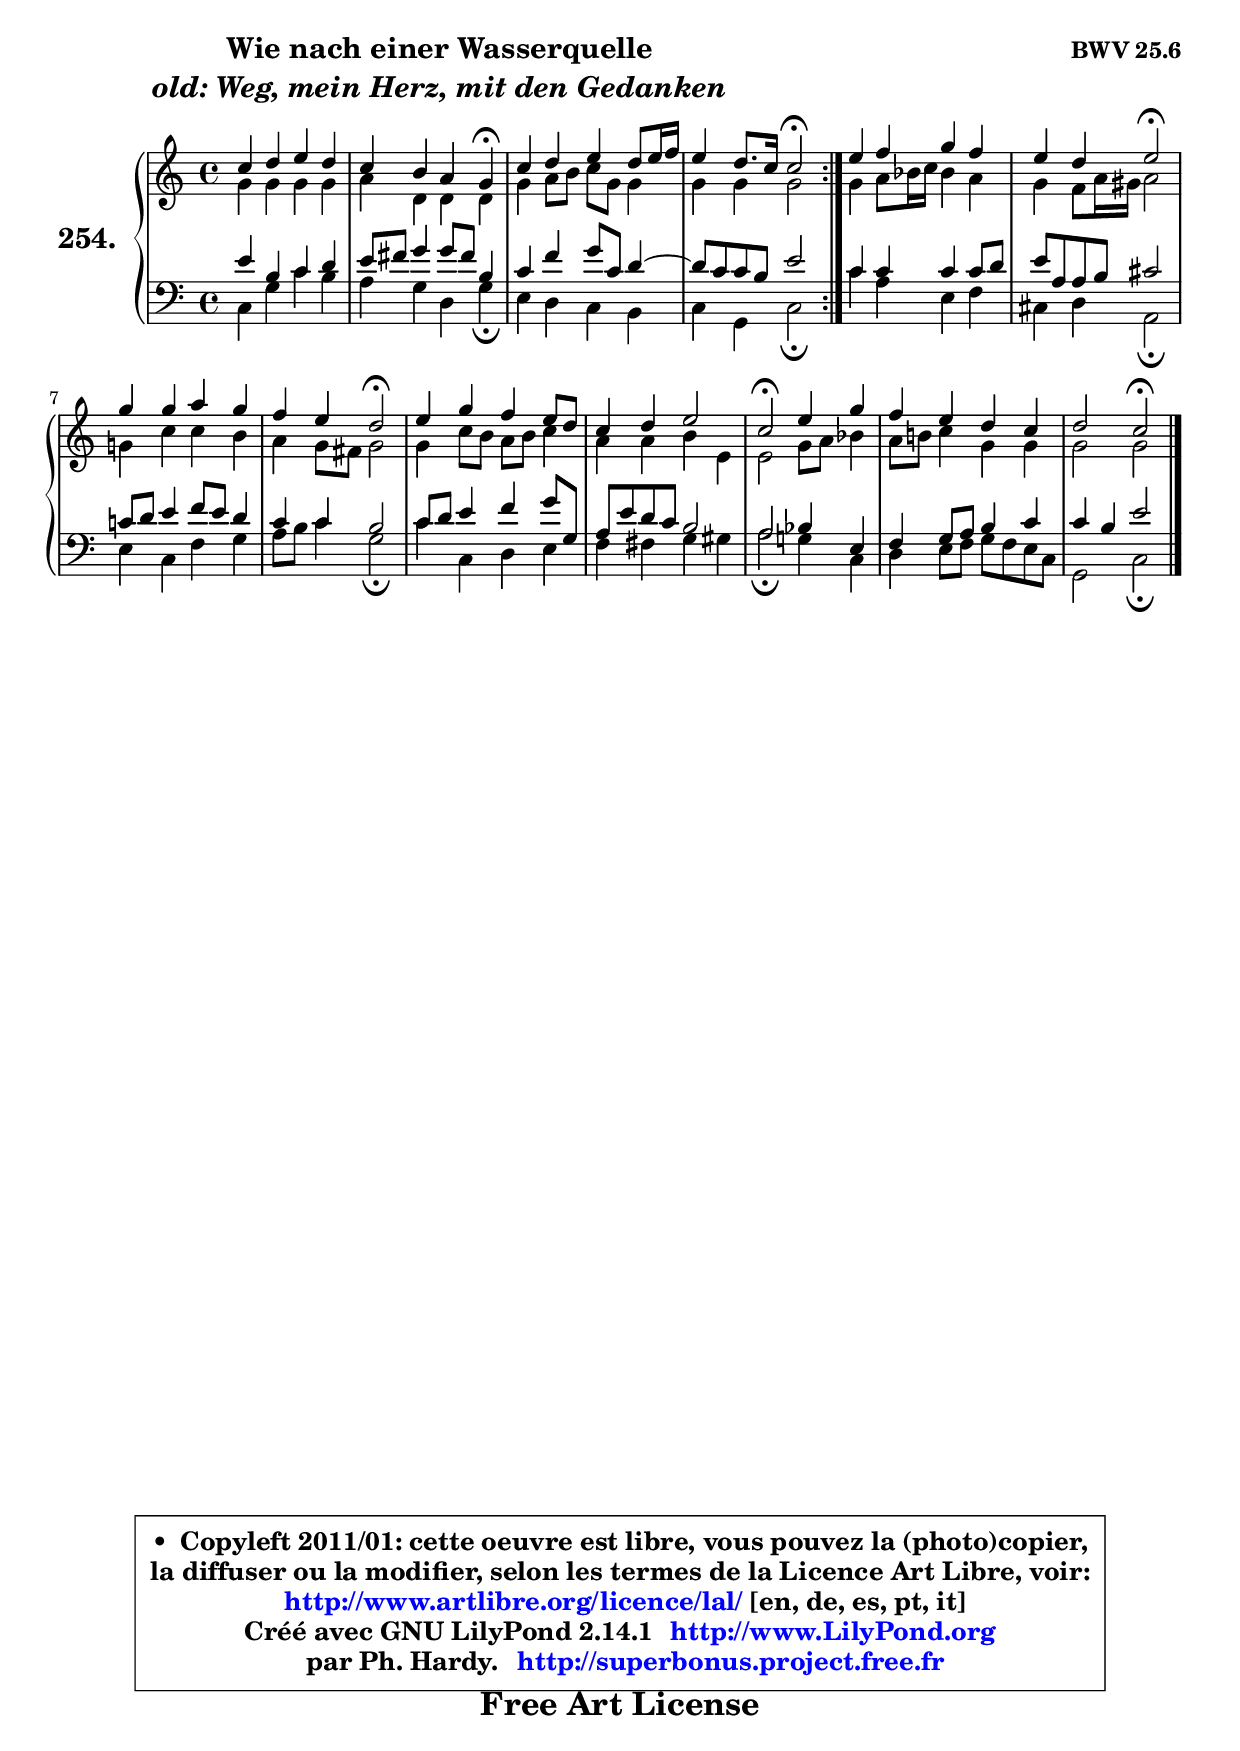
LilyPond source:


\version "2.14.1"

    \paper {
%	system-system-spacing #'padding = #0.1
%	score-system-spacing #'padding = #0.1
%	ragged-bottom = ##f
%	ragged-last-bottom = ##f
	}

    \header {
      opus = \markup { \bold "BWV 25.6" }
      piece = \markup { \hspace #9 \fontsize #2 \bold \column \center-align { \line { "Wie nach einer Wasserquelle" }
                     \line { \italic "old: Weg, mein Herz, mit den Gedanken" }
                 } }
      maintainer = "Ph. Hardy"
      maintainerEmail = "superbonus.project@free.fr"
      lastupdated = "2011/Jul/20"
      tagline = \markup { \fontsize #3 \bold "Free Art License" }
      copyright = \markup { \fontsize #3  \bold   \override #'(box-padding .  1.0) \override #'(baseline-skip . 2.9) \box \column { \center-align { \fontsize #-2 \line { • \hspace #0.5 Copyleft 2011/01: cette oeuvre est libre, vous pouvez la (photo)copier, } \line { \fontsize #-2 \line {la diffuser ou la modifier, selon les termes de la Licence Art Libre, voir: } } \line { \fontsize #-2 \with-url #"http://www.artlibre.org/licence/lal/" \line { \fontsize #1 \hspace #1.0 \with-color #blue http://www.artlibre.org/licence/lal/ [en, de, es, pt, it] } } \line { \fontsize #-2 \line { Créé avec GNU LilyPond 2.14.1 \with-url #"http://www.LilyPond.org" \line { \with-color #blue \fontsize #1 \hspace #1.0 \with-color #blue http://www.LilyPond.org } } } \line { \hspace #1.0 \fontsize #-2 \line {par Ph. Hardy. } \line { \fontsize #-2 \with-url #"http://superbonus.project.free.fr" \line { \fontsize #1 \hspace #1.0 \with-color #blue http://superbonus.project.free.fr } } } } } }

	  }

  guidemidi = {
	\repeat volta 2 {
        R1 |
        r2. \tempo 4 = 30 r4 \tempo 4 = 78 |
        R1 |
        r2 \tempo 4 = 34 r2 \tempo 4 = 78 | } %fin du repeat
        R1 |
        r2 \tempo 4 = 34 r2 \tempo 4 = 78 |
        R1 |
        r2 \tempo 4 = 34 r2 \tempo 4 = 78 |
        R1 |
        R1 |
        \tempo 4 = 34 r2 \tempo 4 = 78 r2 |
        R1 |
        r2 \tempo 4 = 34 r2 |
	}

  upper = {
\displayLilyMusic \transpose c c {
	\time 4/4
	\key c \major
	\clef treble
	\voiceOne
	<< { 
	% SOPRANO
	\set Voice.midiInstrument = "acoustic grand"
	\relative c'' {
	\repeat volta 2 {
        c4 d e d |
        c4 b a g\fermata |
        c4 d e d8 e16 f |
        e4 d8. c16 c2\fermata | } %fin du repeat
        e4 f g f |
        e4 d e2\fermata |
        g4 g a g |
        f4 e d2\fermata |
        e4 g f e8 d |
        c4 d e2 |
        c2\fermata e4 g |
        f4 e d c |
        d2 c2\fermata |
        \bar "|."
	} % fin de relative
	}

	\context Voice="1" { \voiceTwo 
	% ALTO
	\set Voice.midiInstrument = "acoustic grand"
	\relative c'' {
	\repeat volta 2 {
        g4 g g g |
        a4 d, d d |
        g4 a8 b c g g4 |
        g4 g g2 | } %fin du repeat
        g4 a8 bes16 c bes4 a |
        g4 f8 a16 gis a2 |
        g!4 c c b |
        a4 g8 fis g2 |
        g4 c8 b a b c4 |
        a4 a b e, |
        e2 g8 a bes4 |
        a8 b! c4 g g |
        g2 g2 |
        \bar "|."
	} % fin de relative
	\oneVoice
	} >>
}
	}

    lower = {
\transpose c c {
	\time 4/4
	\key c \major
	\clef bass
	\voiceOne
	<< { 
	% TENOR
	\set Voice.midiInstrument = "acoustic grand"
	\relative c' {
	\repeat volta 2 {
        e4 b c d |
        e8 fis g4 g8 fis b,4 |
        c4 f g8 c, d4 ~ |
	d8 c8 c b e2 | } %fin du repeat
        c4 c c c8 d |
        e8 a, a b cis2 |
        c!8 d e4 f8 e d4 |
        c4 c b2 |
        c8 d e4 f g8 g, |
        a8 e' d c b2 |
        a2 bes4 e, |
        f4 g8 a b4 c |
        c4 b e2 |
        \bar "|."
	} % fin de relative
	}
	\context Voice="1" { \voiceTwo 
	% BASS
	\set Voice.midiInstrument = "acoustic grand"
	\relative c {
	\repeat volta 2 {
        c4 g' c b |
        a4 g d g\fermata |
        e4 d c b |
        c4 g c2\fermata | } %fin du repeat
        c'4 a e f |
        cis4 d a2\fermata |
        e'4 c f g |
        a8 b c4 g2\fermata |
        c4 c, d e |
        f4 fis g gis |
        a2\fermata g!4 c, |
        d4 e8 f g f e c |
        g2 c2\fermata |
        \bar "|."
	} % fin de relative
	\oneVoice
	} >>
}
	}


    \score { 

	\new PianoStaff <<
	\set PianoStaff.instrumentName = \markup { \bold \huge "254." }
	\new Staff = "upper" \upper
	\new Staff = "lower" \lower
	>>

    \layout {
%	ragged-last = ##f
	   }

         } % fin de score

  \score {
    \unfoldRepeats { << \guidemidi \upper \lower >> }
    \midi {
    \context {
     \Staff
      \remove "Staff_performer"
               }

     \context {
      \Voice
       \consists "Staff_performer"
                }

     \context { 
      \Score
      tempoWholesPerMinute = #(ly:make-moment 78 4)
		}
	    }
	}


